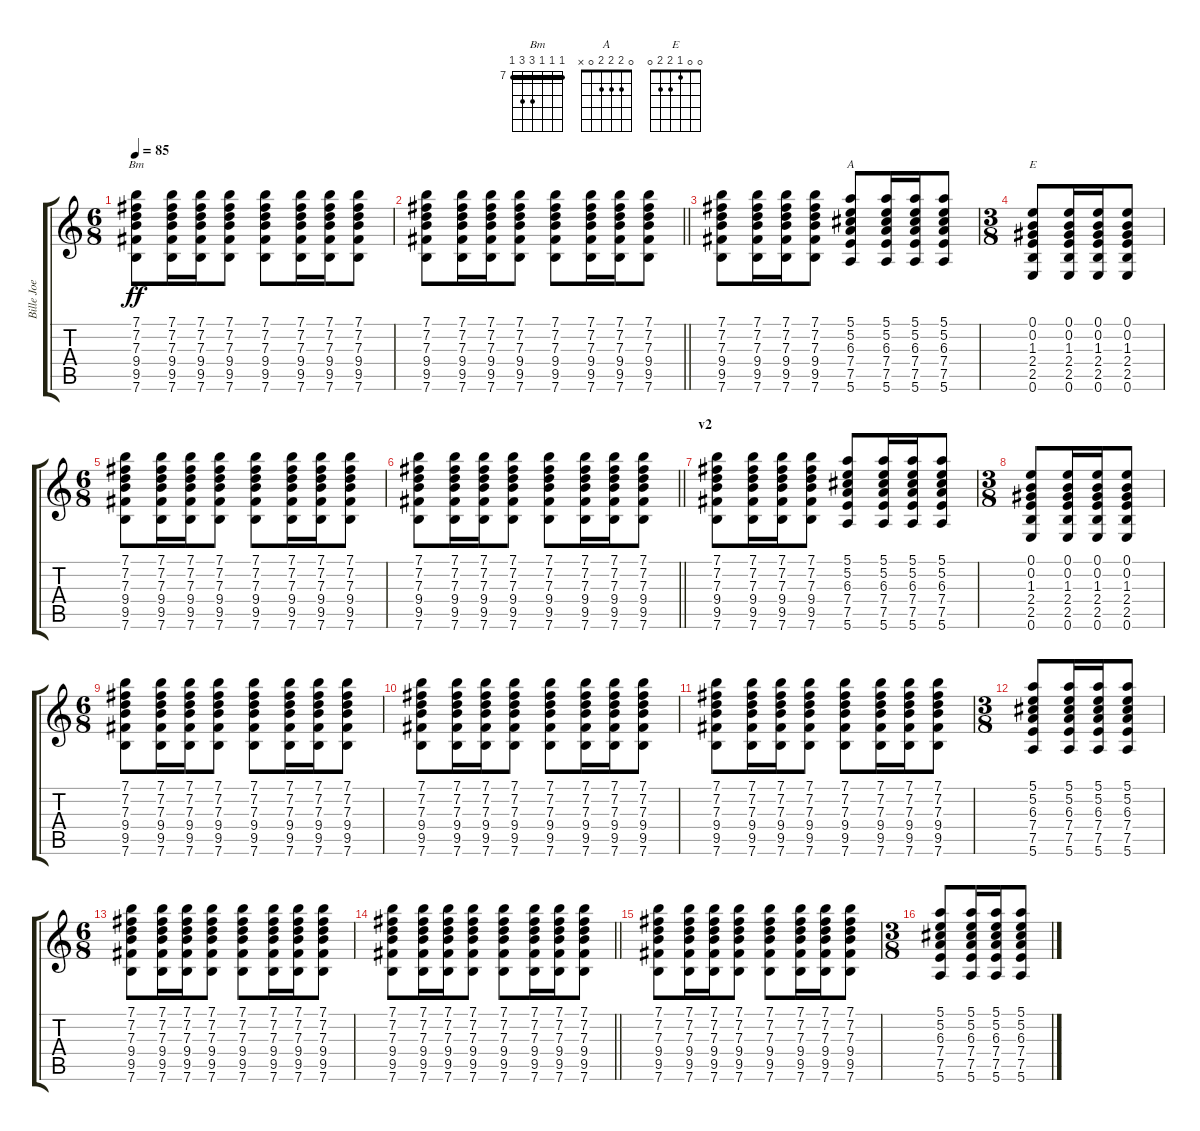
\track ("Bille Joe" "Bille Joe") {instrument electricguitarclean}
\staff {score tabs}
\tuning (E4 B3 G3 D3 A2 E2) {hide}
\chord ("Bm" 7 7 7 9 9 7) {firstfret 7 barre 7}
\chord ("A" 0 2 2 2 0 x)
\chord ("E" 0 0 1 2 2 0)
\ts (6 8)
\tempo 85
\clef g2
\ks c
(7.1 7.2 7.3 9.4 9.5 7.6).8{ch "Bm" dy ff} (7.1 7.2 7.3 9.4 9.5 7.6).16 (7.1 7.2 7.3 9.4 9.5 7.6).16 (7.1 7.2 7.3 9.4 9.5 7.6).8 (7.1 7.2 7.3 9.4 9.5 7.6).8 (7.1 7.2 7.3 9.4 9.5 7.6).16 (7.1 7.2 7.3 9.4 9.5 7.6).16 (7.1 7.2 7.3 9.4 9.5 7.6).8 |
\barLineRight lightlight
(7.1 7.2 7.3 9.4 9.5 7.6).8 (7.1 7.2 7.3 9.4 9.5 7.6).16 (7.1 7.2 7.3 9.4 9.5 7.6).16 (7.1 7.2 7.3 9.4 9.5 7.6).8 (7.1 7.2 7.3 9.4 9.5 7.6).8 (7.1 7.2 7.3 9.4 9.5 7.6).16 (7.1 7.2 7.3 9.4 9.5 7.6).16 (7.1 7.2 7.3 9.4 9.5 7.6).8 |
(7.1 7.2 7.3 9.4 9.5 7.6).8 (7.1 7.2 7.3 9.4 9.5 7.6).16 (7.1 7.2 7.3 9.4 9.5 7.6).16 (7.1 7.2 7.3 9.4 9.5 7.6).8 (5.1 5.2 6.3 7.4 7.5 5.6).8{ch "A"} (5.1 5.2 6.3 7.4 7.5 5.6).16 (5.1 5.2 6.3 7.4 7.5 5.6).16 (5.1 5.2 6.3 7.4 7.5 5.6).8 |
\ts (3 8)
(0.1 0.2 1.3 2.4 2.5 0.6).8{ch "E"} (0.1 0.2 1.3 2.4 2.5 0.6).16 (0.1 0.2 1.3 2.4 2.5 0.6).16 (0.1 0.2 1.3 2.4 2.5 0.6).8 |
\ts (6 8)
(7.1 7.2 7.3 9.4 9.5 7.6).8 (7.1 7.2 7.3 9.4 9.5 7.6).16 (7.1 7.2 7.3 9.4 9.5 7.6).16 (7.1 7.2 7.3 9.4 9.5 7.6).8 (7.1 7.2 7.3 9.4 9.5 7.6).8 (7.1 7.2 7.3 9.4 9.5 7.6).16 (7.1 7.2 7.3 9.4 9.5 7.6).16 (7.1 7.2 7.3 9.4 9.5 7.6).8 |
\barLineRight lightlight
(7.1 7.2 7.3 9.4 9.5 7.6).8 (7.1 7.2 7.3 9.4 9.5 7.6).16 (7.1 7.2 7.3 9.4 9.5 7.6).16 (7.1 7.2 7.3 9.4 9.5 7.6).8 (7.1 7.2 7.3 9.4 9.5 7.6).8 (7.1 7.2 7.3 9.4 9.5 7.6).16 (7.1 7.2 7.3 9.4 9.5 7.6).16 (7.1 7.2 7.3 9.4 9.5 7.6).8 |
\section ("" "v2")
(7.1 7.2 7.3 9.4 9.5 7.6).8 (7.1 7.2 7.3 9.4 9.5 7.6).16 (7.1 7.2 7.3 9.4 9.5 7.6).16 (7.1 7.2 7.3 9.4 9.5 7.6).8 (5.1 5.2 6.3 7.4 7.5 5.6).8 (5.1 5.2 6.3 7.4 7.5 5.6).16 (5.1 5.2 6.3 7.4 7.5 5.6).16 (5.1 5.2 6.3 7.4 7.5 5.6).8 |
\ts (3 8)
(0.1 0.2 1.3 2.4 2.5 0.6).8 (0.1 0.2 1.3 2.4 2.5 0.6).16 (0.1 0.2 1.3 2.4 2.5 0.6).16 (0.1 0.2 1.3 2.4 2.5 0.6).8 |
\ts (6 8)
(7.1 7.2 7.3 9.4 9.5 7.6).8 (7.1 7.2 7.3 9.4 9.5 7.6).16 (7.1 7.2 7.3 9.4 9.5 7.6).16 (7.1 7.2 7.3 9.4 9.5 7.6).8 (7.1 7.2 7.3 9.4 9.5 7.6).8 (7.1 7.2 7.3 9.4 9.5 7.6).16 (7.1 7.2 7.3 9.4 9.5 7.6).16 (7.1 7.2 7.3 9.4 9.5 7.6).8 |
(7.1 7.2 7.3 9.4 9.5 7.6).8 (7.1 7.2 7.3 9.4 9.5 7.6).16 (7.1 7.2 7.3 9.4 9.5 7.6).16 (7.1 7.2 7.3 9.4 9.5 7.6).8 (7.1 7.2 7.3 9.4 9.5 7.6).8 (7.1 7.2 7.3 9.4 9.5 7.6).16 (7.1 7.2 7.3 9.4 9.5 7.6).16 (7.1 7.2 7.3 9.4 9.5 7.6).8 |
(7.1 7.2 7.3 9.4 9.5 7.6).8 (7.1 7.2 7.3 9.4 9.5 7.6).16 (7.1 7.2 7.3 9.4 9.5 7.6).16 (7.1 7.2 7.3 9.4 9.5 7.6).8 (7.1 7.2 7.3 9.4 9.5 7.6).8 (7.1 7.2 7.3 9.4 9.5 7.6).16 (7.1 7.2 7.3 9.4 9.5 7.6).16 (7.1 7.2 7.3 9.4 9.5 7.6).8 |
\ts (3 8)
(5.1 5.2 6.3 7.4 7.5 5.6).8 (5.1 5.2 6.3 7.4 7.5 5.6).16 (5.1 5.2 6.3 7.4 7.5 5.6).16 (5.1 5.2 6.3 7.4 7.5 5.6).8 |
\ts (6 8)
(7.1 7.2 7.3 9.4 9.5 7.6).8 (7.1 7.2 7.3 9.4 9.5 7.6).16 (7.1 7.2 7.3 9.4 9.5 7.6).16 (7.1 7.2 7.3 9.4 9.5 7.6).8 (7.1 7.2 7.3 9.4 9.5 7.6).8 (7.1 7.2 7.3 9.4 9.5 7.6).16 (7.1 7.2 7.3 9.4 9.5 7.6).16 (7.1 7.2 7.3 9.4 9.5 7.6).8 |
\barLineRight lightlight
(7.1 7.2 7.3 9.4 9.5 7.6).8 (7.1 7.2 7.3 9.4 9.5 7.6).16 (7.1 7.2 7.3 9.4 9.5 7.6).16 (7.1 7.2 7.3 9.4 9.5 7.6).8 (7.1 7.2 7.3 9.4 9.5 7.6).8 (7.1 7.2 7.3 9.4 9.5 7.6).16 (7.1 7.2 7.3 9.4 9.5 7.6).16 (7.1 7.2 7.3 9.4 9.5 7.6).8 |
(7.1 7.2 7.3 9.4 9.5 7.6).8 (7.1 7.2 7.3 9.4 9.5 7.6).16 (7.1 7.2 7.3 9.4 9.5 7.6).16 (7.1 7.2 7.3 9.4 9.5 7.6).8 (7.1 7.2 7.3 9.4 9.5 7.6).8 (7.1 7.2 7.3 9.4 9.5 7.6).16 (7.1 7.2 7.3 9.4 9.5 7.6).16 (7.1 7.2 7.3 9.4 9.5 7.6).8 |
\ts (3 8)
(5.1 5.2 6.3 7.4 7.5 5.6).8 (5.1 5.2 6.3 7.4 7.5 5.6).16 (5.1 5.2 6.3 7.4 7.5 5.6).16 (5.1 5.2 6.3 7.4 7.5 5.6).8
